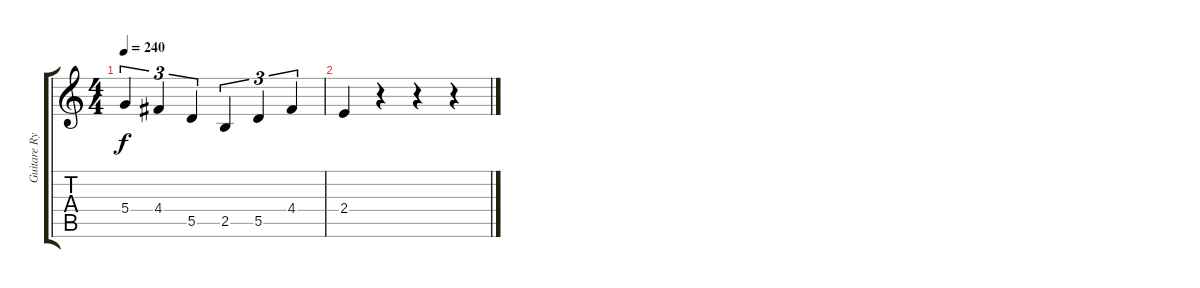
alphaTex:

\track ("Guitare Rythme" "Guitare Ry") {instrument overdrivenguitar}
\staff {score tabs}
\tuning (E4 B3 G3 D3 A2 E2) {hide}
\ts (4 4)
\tempo 240
\clef g2
\ks c
5.4.4{tu (3 2) dy f} 4.4.4{tu (3 2)} 5.5.4{tu (3 2)} 2.5.4{tu (3 2)} 5.5.4{tu (3 2)} 4.4.4{tu (3 2)} |
2.4.4 r.4 r.4 r.4
